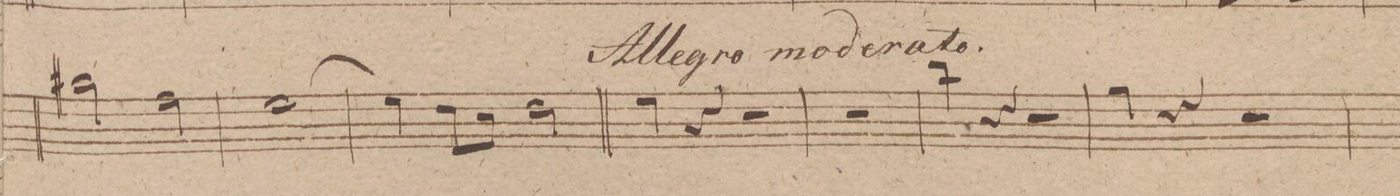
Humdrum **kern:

**kern	**dynam
*I"Oboe 1mo	*
*clefG2	*
*k[f#c#g#d#]	*
*met(c)	*
*M4/4	*
2gg#X\	.
2ff#\	.
=25	=25
[1ee\	.
=26	=26
4ee\]	.
8dd#\L	.
8cc#\J	.
2dd#\	.
=27||	=27||
4ee\	.
4r	.
2r	.
=28	=28
1r	.
=29	=29
4bb\	.
4r	.
2r	.
=30	=30
4gg#\	.
4r	.
2r	.
=31	=31
*-	*-
